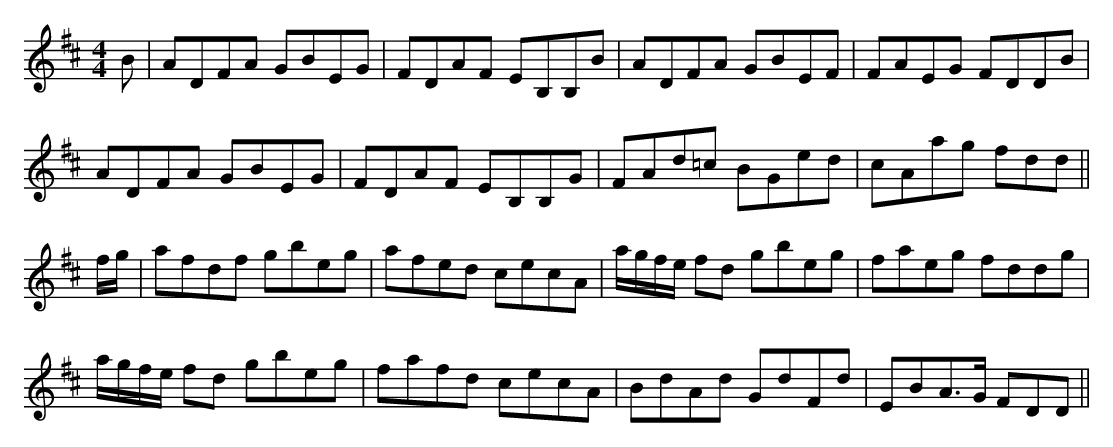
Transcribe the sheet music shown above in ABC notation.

X:1
M:4/4
K:D
B|ADFA GBEG|FDAF EB,B,B|ADFA GBEF|FAEG FDDB|
ADFA GBEG|FDAF EB,B,G|FAd=c BGed|cAag fdd||
f/g/|afdf gbeg|afed cecA|a/g/f/e/ fd gbeg|faeg fddg|
a/g/f/e/ fd gbeg|fafd cecA|BdAd GdFd|EBA>G FDD||
